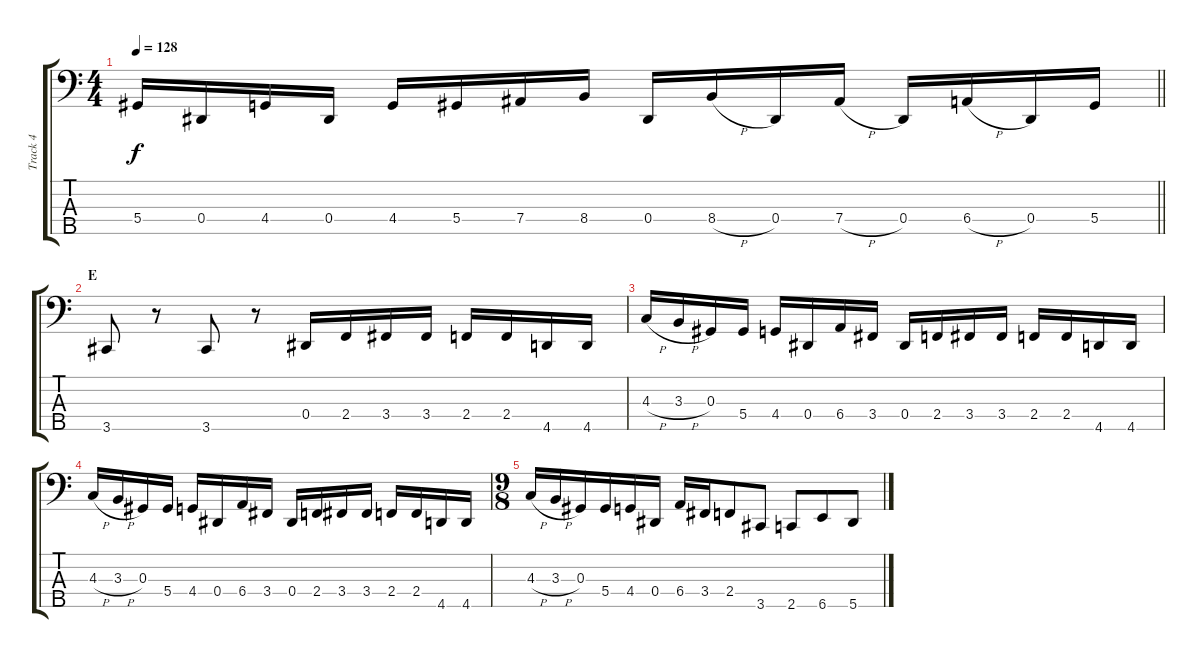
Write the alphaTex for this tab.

\track ("Track 4" "Track 4") {instrument electricbassfinger}
\staff {score tabs}
\tuning (Gb2 Db2 Ab1 Eb1 Bb0) {hide}
\ts (4 4)
\tempo 128
\clef f4
\barLineRight lightlight
\ks c
5.4.16{dy f} 0.4.16 4.4.16 0.4.16 4.4.16 5.4.16 7.4.16 8.4.16 0.4.16 8.4{h}.16 0.4.16 7.4{h}.16 0.4.16 6.4{h}.16 0.4.16 5.4.16 |
\section ("" "E")
3.5.8 r.8 3.5.8 r.8 0.4.16 2.4.16 3.4.16 3.4.16 2.4.16 2.4.16 4.5.16 4.5.16 |
4.3{h}.16 3.3{h}.16 0.3.16 5.4.16 4.4.16 0.4.16 6.4.16 3.4.16 0.4.16 2.4.16 3.4.16 3.4.16 2.4.16 2.4.16 4.5.16 4.5.16 |
4.3{h}.16 3.3{h}.16 0.3.16 5.4.16 4.4.16 0.4.16 6.4.16 3.4.16 0.4.16 2.4.16 3.4.16 3.4.16 2.4.16 2.4.16 4.5.16 4.5.16 |
\ts (9 8)
4.3{h}.16 3.3{h}.16 0.3.16 5.4.16 4.4.16 0.4.16 6.4.16 3.4.16 2.4.8 3.5.8 2.5.8 6.5.8 5.5.8
